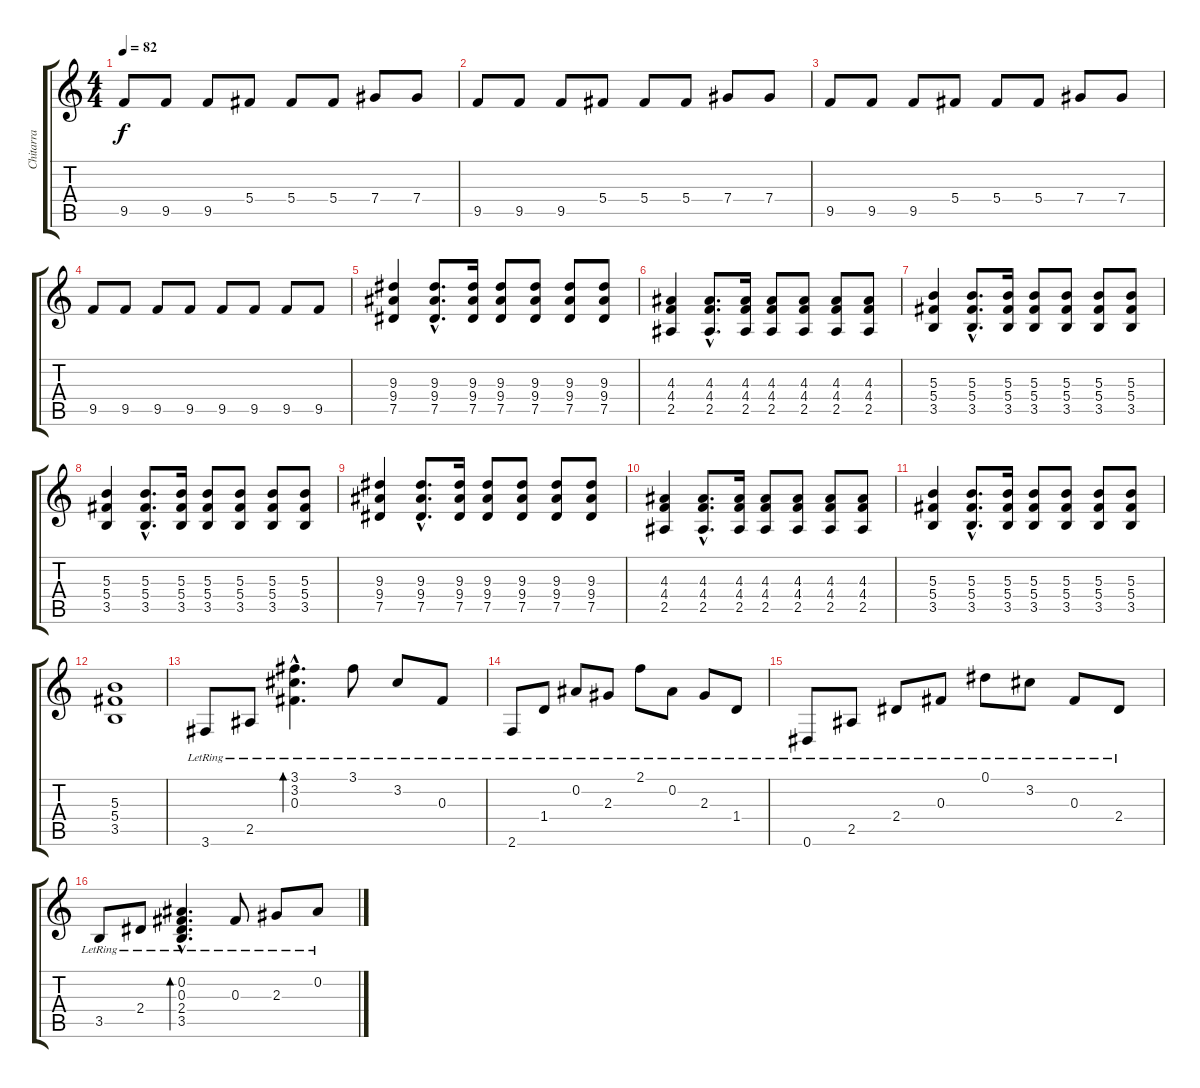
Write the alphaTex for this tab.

\track ("Chitarra" "Chitarra") {instrument electricguitarclean}
\staff {score tabs}
\tuning (Eb4 Bb3 Gb3 Db3 Ab2 Eb2) {hide}
\ts (4 4)
\tempo 82
\clef g2
\ks c
9.5.8{dy f} 9.5.8 9.5.8 5.4.8 5.4.8 5.4.8 7.4.8 7.4.8 |
9.5.8 9.5.8 9.5.8 5.4.8 5.4.8 5.4.8 7.4.8 7.4.8 |
9.5.8 9.5.8 9.5.8 5.4.8 5.4.8 5.4.8 7.4.8 7.4.8 |
9.5.8 9.5.8 9.5.8 9.5.8 9.5.8 9.5.8 9.5.8 9.5.8 |
(9.3 9.4 7.5).4 (9.3{hac} 9.4{hac} 7.5{hac}).8{d} (9.3 9.4 7.5).16 (9.3 9.4 7.5).8 (9.3 9.4 7.5).8 (9.3 9.4 7.5).8 (9.3 9.4 7.5).8 |
(4.3 4.4 2.5).4 (4.3{hac} 4.4{hac} 2.5{hac}).8{d} (4.3 4.4 2.5).16 (4.3 4.4 2.5).8 (4.3 4.4 2.5).8 (4.3 4.4 2.5).8 (4.3 4.4 2.5).8 |
(5.3 5.4 3.5).4 (5.3{hac} 5.4{hac} 3.5{hac}).8{d} (5.3 5.4 3.5).16 (5.3 5.4 3.5).8 (5.3 5.4 3.5).8 (5.3 5.4 3.5).8 (5.3 5.4 3.5).8 |
(5.3 5.4 3.5).4 (5.3{hac} 5.4{hac} 3.5{hac}).8{d} (5.3 5.4 3.5).16 (5.3 5.4 3.5).8 (5.3 5.4 3.5).8 (5.3 5.4 3.5).8 (5.3 5.4 3.5).8 |
(9.3 9.4 7.5).4 (9.3{hac} 9.4{hac} 7.5{hac}).8{d} (9.3 9.4 7.5).16 (9.3 9.4 7.5).8 (9.3 9.4 7.5).8 (9.3 9.4 7.5).8 (9.3 9.4 7.5).8 |
(4.3 4.4 2.5).4 (4.3{hac} 4.4{hac} 2.5{hac}).8{d} (4.3 4.4 2.5).16 (4.3 4.4 2.5).8 (4.3 4.4 2.5).8 (4.3 4.4 2.5).8 (4.3 4.4 2.5).8 |
(5.3 5.4 3.5).4 (5.3{hac} 5.4{hac} 3.5{hac}).8{d} (5.3 5.4 3.5).16 (5.3 5.4 3.5).8 (5.3 5.4 3.5).8 (5.3 5.4 3.5).8 (5.3 5.4 3.5).8 |
(5.3 5.4 3.5).1 |
3.6{lr}.8{instrument electricguitarclean} 2.5{lr}.8 (3.1{hac lr} 3.2{hac lr} 0.3{hac lr}).4{d bd 30} 3.1{lr}.8 3.2{lr}.8 0.3{lr}.8 |
2.6{lr}.8 1.4{lr}.8 0.2{lr}.8 2.3{lr}.8 2.1{lr}.8 0.2{lr}.8 2.3{lr}.8 1.4{lr}.8 |
0.6{lr}.8 2.5{lr}.8 2.4{lr}.8 0.3{lr}.8 0.1{lr}.8 3.2{lr}.8 0.3{lr}.8 2.4{lr}.8 |
3.5{lr}.8 2.4{lr}.8 (0.2{hac lr} 0.3{hac lr} 2.4{hac lr} 3.5{hac lr}).4{d bd 30} 0.3{lr}.8 2.3{lr}.8 0.2{lr}.8
